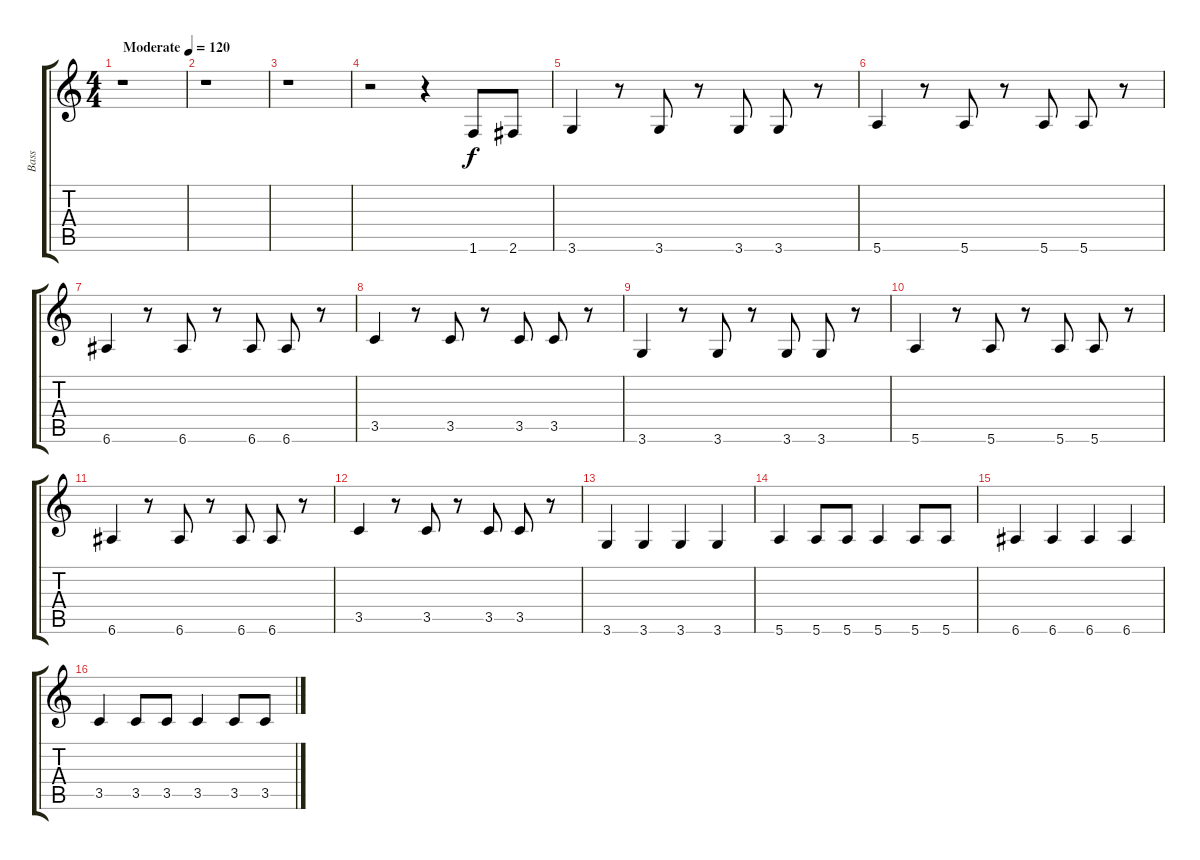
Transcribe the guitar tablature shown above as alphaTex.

\track ("Bass" "Bass") {instrument electricbasspick}
\staff {score tabs}
\tuning (E4 B3 G3 D3 A2 E2) {hide}
\ts (4 4)
\tempo (120 "Moderate")
\clef g2
\ks c
r.1{dy f instrument electricbasspick} |
r.1 |
r.1 |
r.2 r.4 1.6.8 2.6.8 |
3.6.4 r.8 3.6.8 r.8 3.6.8 3.6.8 r.8 |
5.6.4 r.8 5.6.8 r.8 5.6.8 5.6.8 r.8 |
6.6.4 r.8 6.6.8 r.8 6.6.8 6.6.8 r.8 |
3.5.4 r.8 3.5.8 r.8 3.5.8 3.5.8 r.8 |
3.6.4 r.8 3.6.8 r.8 3.6.8 3.6.8 r.8 |
5.6.4 r.8 5.6.8 r.8 5.6.8 5.6.8 r.8 |
6.6.4 r.8 6.6.8 r.8 6.6.8 6.6.8 r.8 |
3.5.4 r.8 3.5.8 r.8 3.5.8 3.5.8 r.8 |
3.6.4 3.6.4 3.6.4 3.6.4 |
5.6.4 5.6.8 5.6.8 5.6.4 5.6.8 5.6.8 |
6.6.4 6.6.4 6.6.4 6.6.4 |
3.5.4 3.5.8 3.5.8 3.5.4 3.5.8 3.5.8
